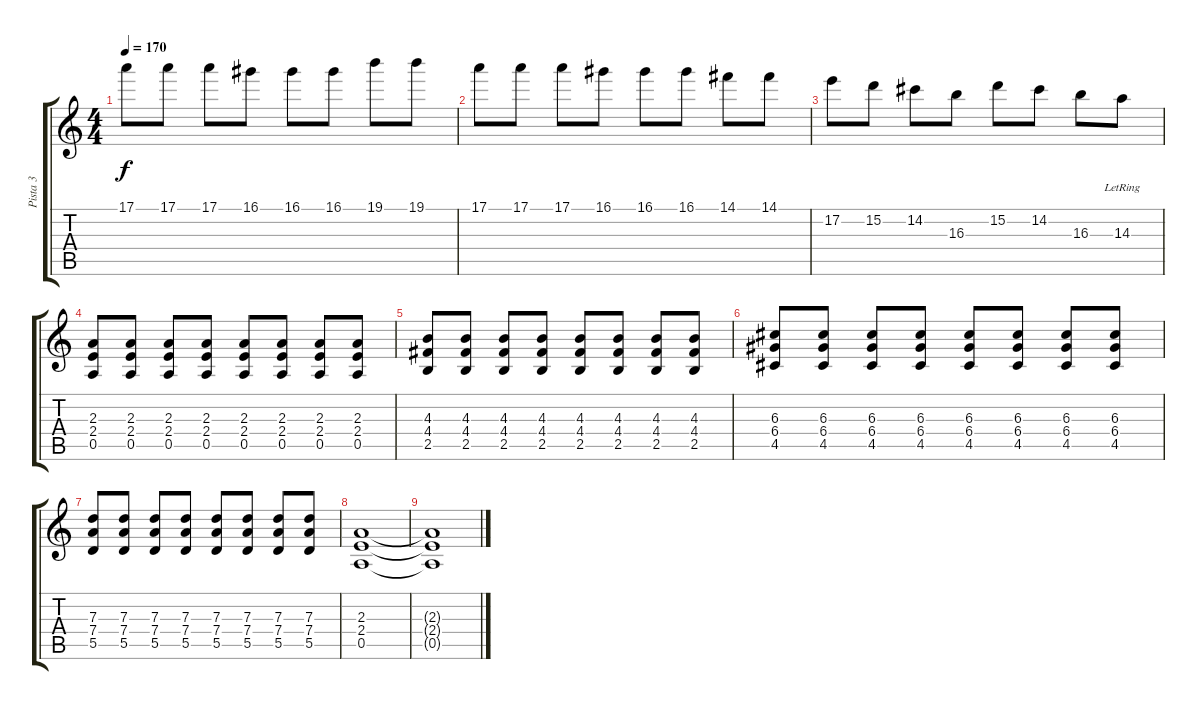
\track ("Pista 3" "Pista 3") {instrument distortionguitar}
\staff {score tabs}
\tuning (E4 B3 G3 D3 A2 E2) {hide}
\ts (4 4)
\tempo 170
\clef g2
\ks c
17.1.8{dy f} 17.1.8 17.1.8 16.1.8 16.1.8 16.1.8 19.1.8 19.1.8 |
17.1.8 17.1.8 17.1.8 16.1.8 16.1.8 16.1.8 14.1.8 14.1.8 |
17.2.8 15.2.8 14.2.8 16.3.8 15.2.8 14.2.8 16.3.8 14.3{lr}.8 |
(2.3 2.4 0.5).8 (2.3 2.4 0.5).8 (2.3 2.4 0.5).8 (2.3 2.4 0.5).8 (2.3 2.4 0.5).8 (2.3 2.4 0.5).8 (2.3 2.4 0.5).8 (2.3 2.4 0.5).8 |
(4.3 4.4 2.5).8 (4.3 4.4 2.5).8 (4.3 4.4 2.5).8 (4.3 4.4 2.5).8 (4.3 4.4 2.5).8 (4.3 4.4 2.5).8 (4.3 4.4 2.5).8 (4.3 4.4 2.5).8 |
(6.3 6.4 4.5).8 (6.3 6.4 4.5).8 (6.3 6.4 4.5).8 (6.3 6.4 4.5).8 (6.3 6.4 4.5).8 (6.3 6.4 4.5).8 (6.3 6.4 4.5).8 (6.3 6.4 4.5).8 |
(7.3 7.4 5.5).8 (7.3 7.4 5.5).8 (7.3 7.4 5.5).8 (7.3 7.4 5.5).8 (7.3 7.4 5.5).8 (7.3 7.4 5.5).8 (7.3 7.4 5.5).8 (7.3 7.4 5.5).8 |
(2.3 2.4 0.5).1 |
(2.3{t} 2.4{t} 0.5{t}).1
